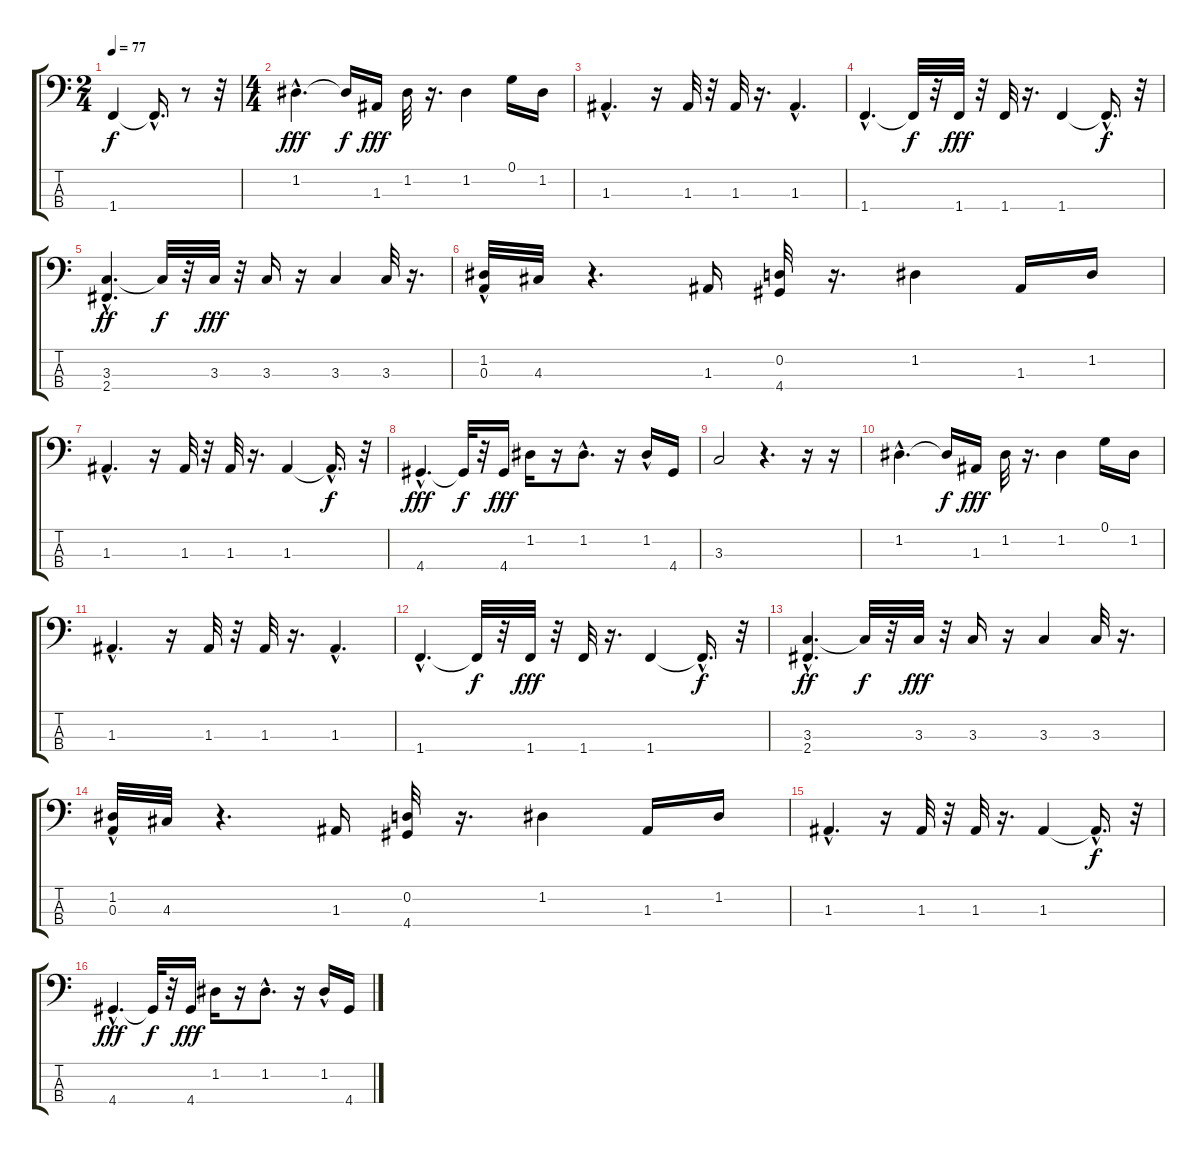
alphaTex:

\track "" {instrument electricbassfinger}
\staff {score tabs}
\tuning (G2 D2 A1 E1) {hide}
\ts (2 4)
\tempo 77
\clef f4
\ks c
1.4{t}.4{dy f} 1.4{hac t}.16{d} r.8 r.32 |
\ts (4 4)
1.2{hac}.4{d dy fff} 1.2{t}.16{dy f} 1.3.16{dy fff} 1.2.32 r.16{d} 1.2.4 0.1.16 1.2.16 |
1.3{hac}.4{d} r.16 1.3.32 r.32 1.3.32 r.16{d} 1.3{hac}.4{d} |
1.4{hac}.4{d} 1.4{t}.32{dy f} r.32 1.4.32{dy fff} r.32 1.4.32 r.16{d} 1.4.4 1.4{hac t}.16{d dy f} r.32 |
(3.3{hac} 2.4).4{d dy ff} 3.3{t}.32{dy f} r.32 3.3.32{dy fff} r.32 3.3.16 r.16 3.3.4 3.3.32 r.16{d} |
(1.2{hac} 0.3).32 4.3.32 r.4{d} 1.3.16 (0.2 4.4).32 r.16{d} 1.2.4 1.3.16 1.2.16 |
1.3{hac}.4{d} r.16 1.3.32 r.32 1.3.32 r.16{d} 1.3.4 1.3{hac t}.16{d dy f} r.32 |
4.4{hac}.4{d dy fff} 4.4{t}.32{dy f} r.32 4.4.16{dy fff} 1.2.16 r.16 1.2{hac}.8{d} r.16 1.2{hac}.16 4.4.16 |
3.3.2 r.4{d} r.16 r.16 |
1.2{hac}.4{d} 1.2{t}.16{dy f} 1.3.16{dy fff} 1.2.32 r.16{d} 1.2.4 0.1.16 1.2.16 |
1.3{hac}.4{d} r.16 1.3.32 r.32 1.3.32 r.16{d} 1.3{hac}.4{d} |
1.4{hac}.4{d} 1.4{t}.32{dy f} r.32 1.4.32{dy fff} r.32 1.4.32 r.16{d} 1.4.4 1.4{hac t}.16{d dy f} r.32 |
(3.3{hac} 2.4).4{d dy ff} 3.3{t}.32{dy f} r.32 3.3.32{dy fff} r.32 3.3.16 r.16 3.3.4 3.3.32 r.16{d} |
(1.2{hac} 0.3).32 4.3.32 r.4{d} 1.3.16 (0.2 4.4).32 r.16{d} 1.2.4 1.3.16 1.2.16 |
1.3{hac}.4{d} r.16 1.3.32 r.32 1.3.32 r.16{d} 1.3.4 1.3{hac t}.16{d dy f} r.32 |
4.4{hac}.4{d dy fff} 4.4{t}.32{dy f} r.32 4.4.16{dy fff} 1.2.16 r.16 1.2{hac}.8{d} r.16 1.2{hac}.16 4.4.16
